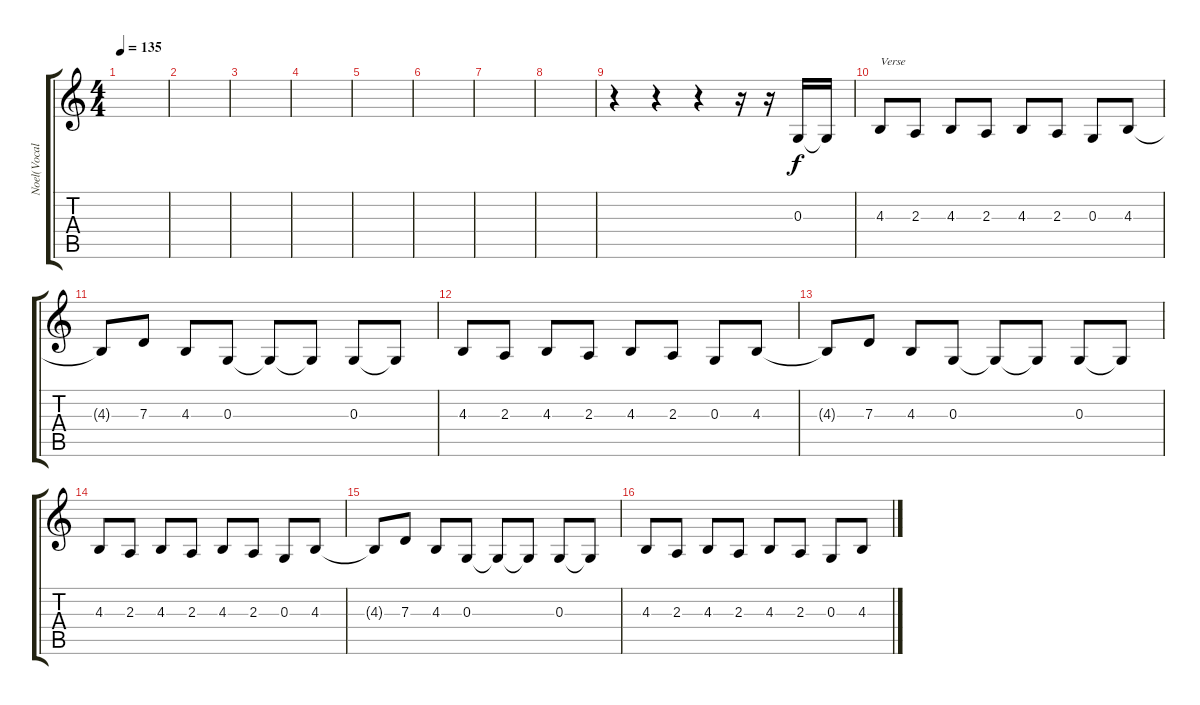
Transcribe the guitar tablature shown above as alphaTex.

\track ("Noel(Vocal)" "Noel(Vocal") {instrument oboe}
\staff {score tabs}
\tuning (E4 B3 G3 D3 A2 E2) {hide}
\ts (4 4)
\tempo 135
\clef g2
\ks c
|
|
|
|
|
|
|
|
r.4 r.4 r.4 r.16 r.16 0.3.16 0.3{t}.16 |
4.3.8{txt "Verse"} 2.3.8 4.3.8 2.3.8 4.3.8 2.3.8 0.3.8 4.3.8 |
4.3{t}.8 7.3.8 4.3.8 0.3.8 0.3{t}.8 0.3{t}.8 0.3.8 0.3{t}.8 |
4.3.8 2.3.8 4.3.8 2.3.8 4.3.8 2.3.8 0.3.8 4.3.8 |
4.3{t}.8 7.3.8 4.3.8 0.3.8 0.3{t}.8 0.3{t}.8 0.3.8 0.3{t}.8 |
4.3.8 2.3.8 4.3.8 2.3.8 4.3.8 2.3.8 0.3.8 4.3.8 |
4.3{t}.8 7.3.8 4.3.8 0.3.8 0.3{t}.8 0.3{t}.8 0.3.8 0.3{t}.8 |
4.3.8 2.3.8 4.3.8 2.3.8 4.3.8 2.3.8 0.3.8 4.3.8
